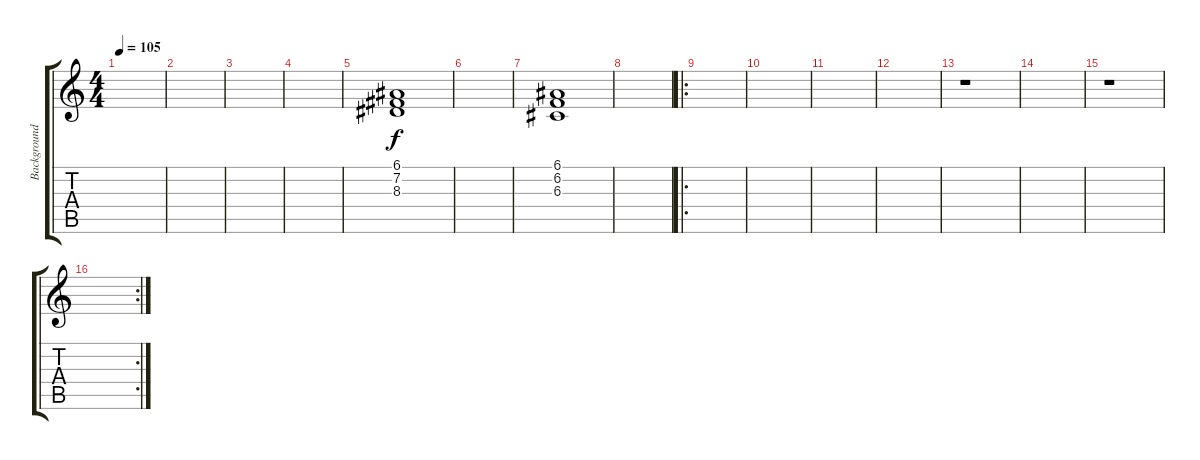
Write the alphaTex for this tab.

\track ("Background Vocals" "Background") {instrument choiraahs}
\staff {score tabs}
\tuning (E4 B3 G3 D3 A2 E2) {hide}
\ts (4 4)
\tempo 105
\clef g2
\ks c
|
|
|
|
(6.1 7.2 8.3).1 |
|
(6.1 6.2 6.3).1 |
|
\ro
|
|
|
|
r.1 |
|
r.1 |
\rc 2
